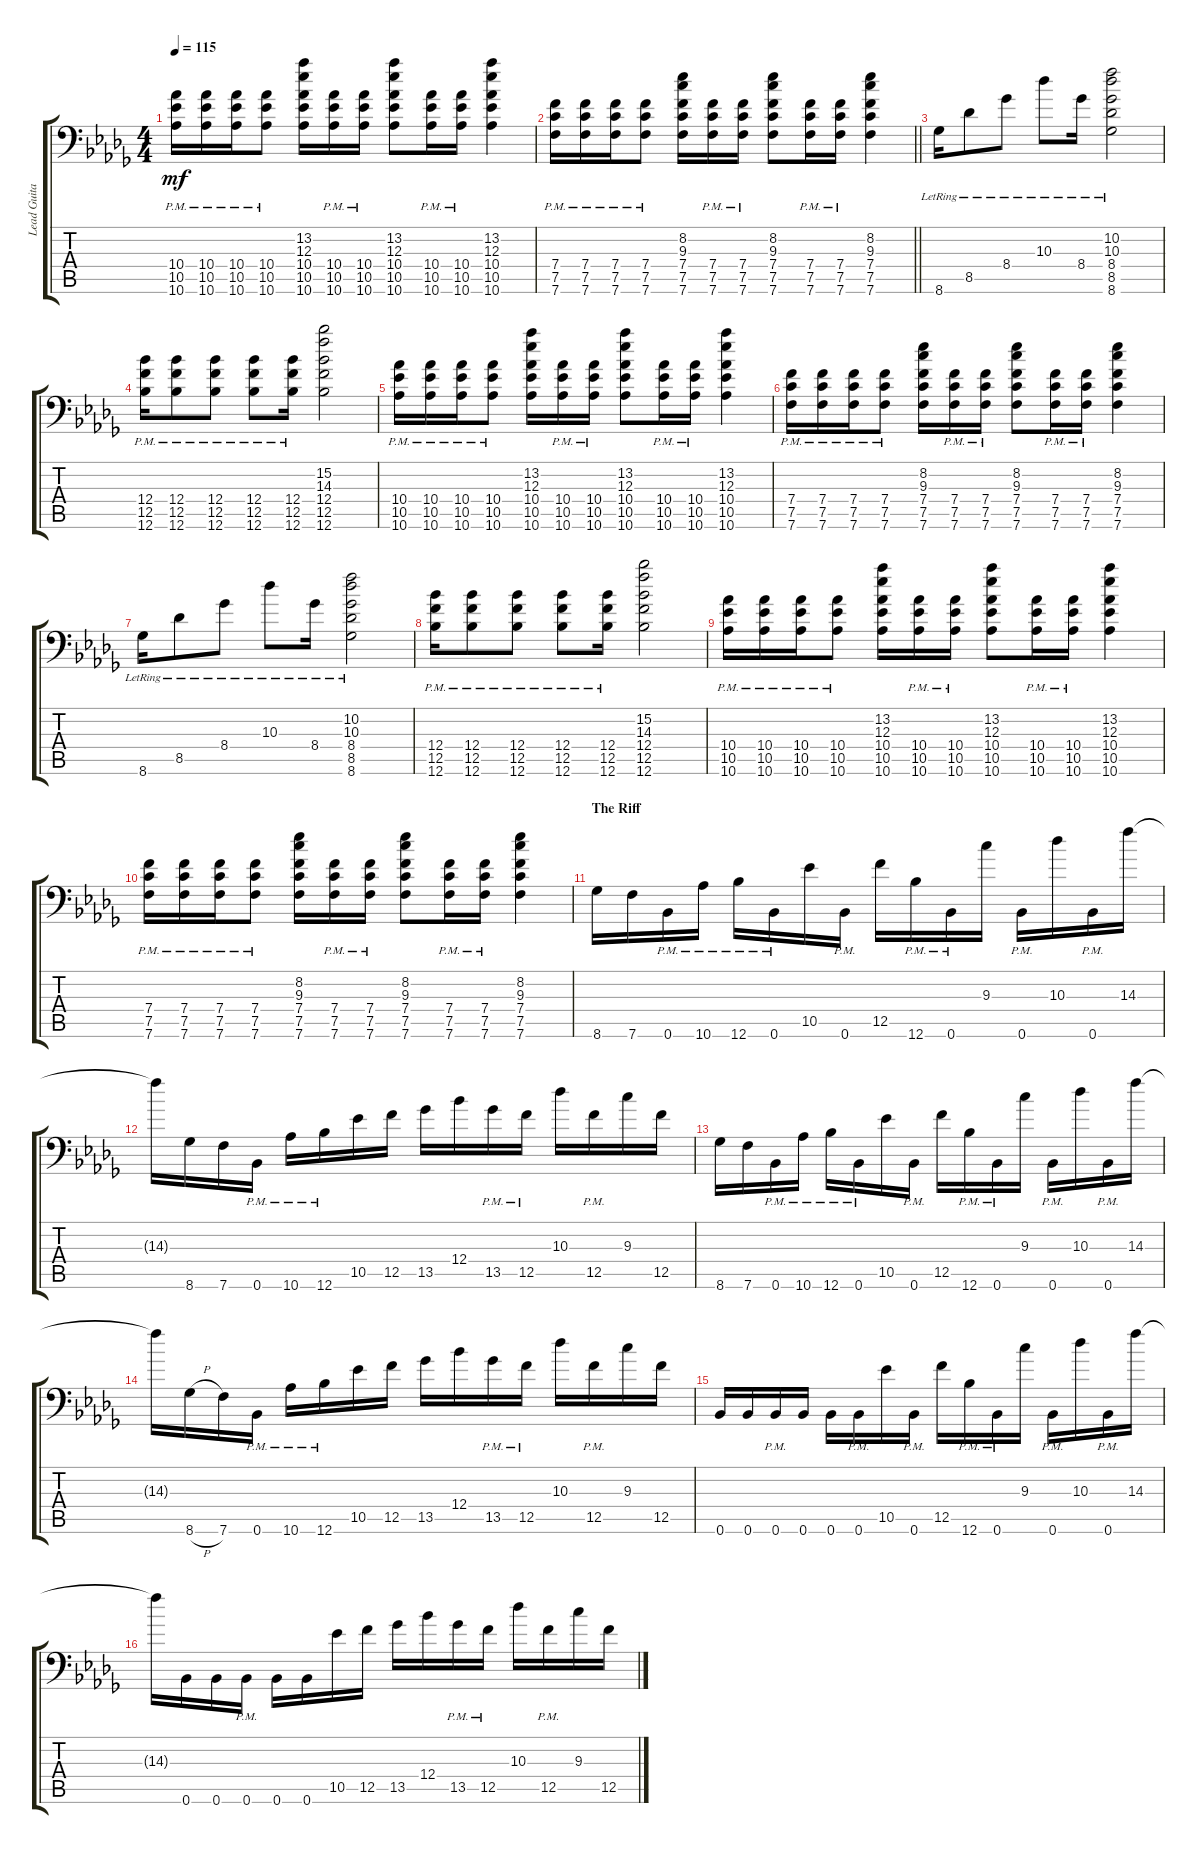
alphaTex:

\track ("Lead Guitar" "Lead Guita") {instrument overdrivenguitar}
\staff {score tabs}
\tuning (C4 G3 Eb3 Bb2 F2 Bb1) {hide}
\ts (4 4)
\tempo 115
\clef f4
\ks bbminor
(10.4{pm} 10.5{pm} 10.6{pm}).16{dy mf} (10.4{pm} 10.5{pm} 10.6{pm}).16 (10.4{pm} 10.5{pm} 10.6{pm}).16 (10.4{pm} 10.5{pm} 10.6{pm}).8 (13.2 12.3 10.4 10.5 10.6).16 (10.4{pm} 10.5{pm} 10.6{pm}).16 (10.4{pm} 10.5{pm} 10.6{pm}).16 (13.2 12.3 10.4 10.5 10.6).8 (10.4{pm} 10.5{pm} 10.6{pm}).16 (10.4{pm} 10.5{pm} 10.6{pm}).16 (13.2 12.3 10.4 10.5 10.6).4 |
\barLineRight lightlight
(7.4{pm} 7.5{pm} 7.6{pm}).16 (7.4{pm} 7.5{pm} 7.6{pm}).16 (7.4{pm} 7.5{pm} 7.6{pm}).16 (7.4{pm} 7.5{pm} 7.6{pm}).8 (8.2 9.3 7.4 7.5 7.6).16 (7.4{pm} 7.5{pm} 7.6{pm}).16 (7.4{pm} 7.5{pm} 7.6{pm}).16 (8.2 9.3 7.4 7.5 7.6).8 (7.4{pm} 7.5{pm} 7.6{pm}).16 (7.4{pm} 7.5{pm} 7.6{pm}).16 (8.2 9.3 7.4 7.5 7.6).4 |
8.6{lr}.16 8.5{lr}.8 8.4{lr}.8 10.3{lr}.8 8.4{lr}.16 (10.2{lr} 10.3{lr} 8.4{lr} 8.5{lr} 8.6{lr}).2 |
(12.4{pm} 12.5{pm} 12.6{pm}).16 (12.4{pm} 12.5{pm} 12.6{pm}).8 (12.4{pm} 12.5{pm} 12.6{pm}).8 (12.4{pm} 12.5{pm} 12.6{pm}).8 (12.4{pm} 12.5{pm} 12.6{pm}).16 (15.2 14.3 12.4 12.5 12.6).2 |
(10.4{pm} 10.5{pm} 10.6{pm}).16 (10.4{pm} 10.5{pm} 10.6{pm}).16 (10.4{pm} 10.5{pm} 10.6{pm}).16 (10.4{pm} 10.5{pm} 10.6{pm}).8 (13.2 12.3 10.4 10.5 10.6).16 (10.4{pm} 10.5{pm} 10.6{pm}).16 (10.4{pm} 10.5{pm} 10.6{pm}).16 (13.2 12.3 10.4 10.5 10.6).8 (10.4{pm} 10.5{pm} 10.6{pm}).16 (10.4{pm} 10.5{pm} 10.6{pm}).16 (13.2 12.3 10.4 10.5 10.6).4 |
(7.4{pm} 7.5{pm} 7.6{pm}).16 (7.4{pm} 7.5{pm} 7.6{pm}).16 (7.4{pm} 7.5{pm} 7.6{pm}).16 (7.4{pm} 7.5{pm} 7.6{pm}).8 (8.2 9.3 7.4 7.5 7.6).16 (7.4{pm} 7.5{pm} 7.6{pm}).16 (7.4{pm} 7.5{pm} 7.6{pm}).16 (8.2 9.3 7.4 7.5 7.6).8 (7.4{pm} 7.5{pm} 7.6{pm}).16 (7.4{pm} 7.5{pm} 7.6{pm}).16 (8.2 9.3 7.4 7.5 7.6).4 |
8.6{lr}.16 8.5{lr}.8 8.4{lr}.8 10.3{lr}.8 8.4{lr}.16 (10.2{lr} 10.3{lr} 8.4{lr} 8.5{lr} 8.6{lr}).2 |
(12.4{pm} 12.5{pm} 12.6{pm}).16 (12.4{pm} 12.5{pm} 12.6{pm}).8 (12.4{pm} 12.5{pm} 12.6{pm}).8 (12.4{pm} 12.5{pm} 12.6{pm}).8 (12.4{pm} 12.5{pm} 12.6{pm}).16 (15.2 14.3 12.4 12.5 12.6).2 |
(10.4{pm} 10.5{pm} 10.6{pm}).16 (10.4{pm} 10.5{pm} 10.6{pm}).16 (10.4{pm} 10.5{pm} 10.6{pm}).16 (10.4{pm} 10.5{pm} 10.6{pm}).8 (13.2 12.3 10.4 10.5 10.6).16 (10.4{pm} 10.5{pm} 10.6{pm}).16 (10.4{pm} 10.5{pm} 10.6{pm}).16 (13.2 12.3 10.4 10.5 10.6).8 (10.4{pm} 10.5{pm} 10.6{pm}).16 (10.4{pm} 10.5{pm} 10.6{pm}).16 (13.2 12.3 10.4 10.5 10.6).4 |
(7.4{pm} 7.5{pm} 7.6{pm}).16 (7.4{pm} 7.5{pm} 7.6{pm}).16 (7.4{pm} 7.5{pm} 7.6{pm}).16 (7.4{pm} 7.5{pm} 7.6{pm}).8 (8.2 9.3 7.4 7.5 7.6).16 (7.4{pm} 7.5{pm} 7.6{pm}).16 (7.4{pm} 7.5{pm} 7.6{pm}).16 (8.2 9.3 7.4 7.5 7.6).8 (7.4{pm} 7.5{pm} 7.6{pm}).16 (7.4{pm} 7.5{pm} 7.6{pm}).16 (8.2 9.3 7.4 7.5 7.6).4 |
\section ("" "The Riff")
8.6.16 7.6.16 0.6{pm}.16 10.6{pm}.16 12.6{pm}.16 0.6{pm}.16 10.5.16 0.6{pm}.16 12.5.16 12.6{pm}.16 0.6{pm}.16 9.3.16 0.6{pm}.16 10.3.16 0.6{pm}.16 14.3.16 |
14.3{t}.16 8.6.16 7.6.16 0.6{pm}.16 10.6{pm}.16 12.6{pm}.16 10.5.16 12.5.16 13.5.16 12.4.16 13.5{pm}.16 12.5{pm}.16 10.3.16 12.5{pm}.16 9.3.16 12.5.16 |
8.6.16 7.6.16 0.6{pm}.16 10.6{pm}.16 12.6{pm}.16 0.6{pm}.16 10.5.16 0.6{pm}.16 12.5.16 12.6{pm}.16 0.6{pm}.16 9.3.16 0.6{pm}.16 10.3.16 0.6{pm}.16 14.3.16 |
14.3{t}.16 8.6{h}.16 7.6.16 0.6{pm}.16 10.6{pm}.16 12.6{pm}.16 10.5.16 12.5.16 13.5.16 12.4.16 13.5{pm}.16 12.5{pm}.16 10.3.16 12.5{pm}.16 9.3.16 12.5.16 |
0.6.16 0.6.16 0.6{pm}.16 0.6.16 0.6.16 0.6{pm}.16 10.5.16 0.6{pm}.16 12.5.16 12.6{pm}.16 0.6{pm}.16 9.3.16 0.6{pm}.16 10.3.16 0.6{pm}.16 14.3.16 |
14.3{t}.16 0.6.16 0.6.16 0.6{pm}.16 0.6.16 0.6.16 10.5.16 12.5.16 13.5.16 12.4.16 13.5{pm}.16 12.5{pm}.16 10.3.16 12.5{pm}.16 9.3.16 12.5.16
